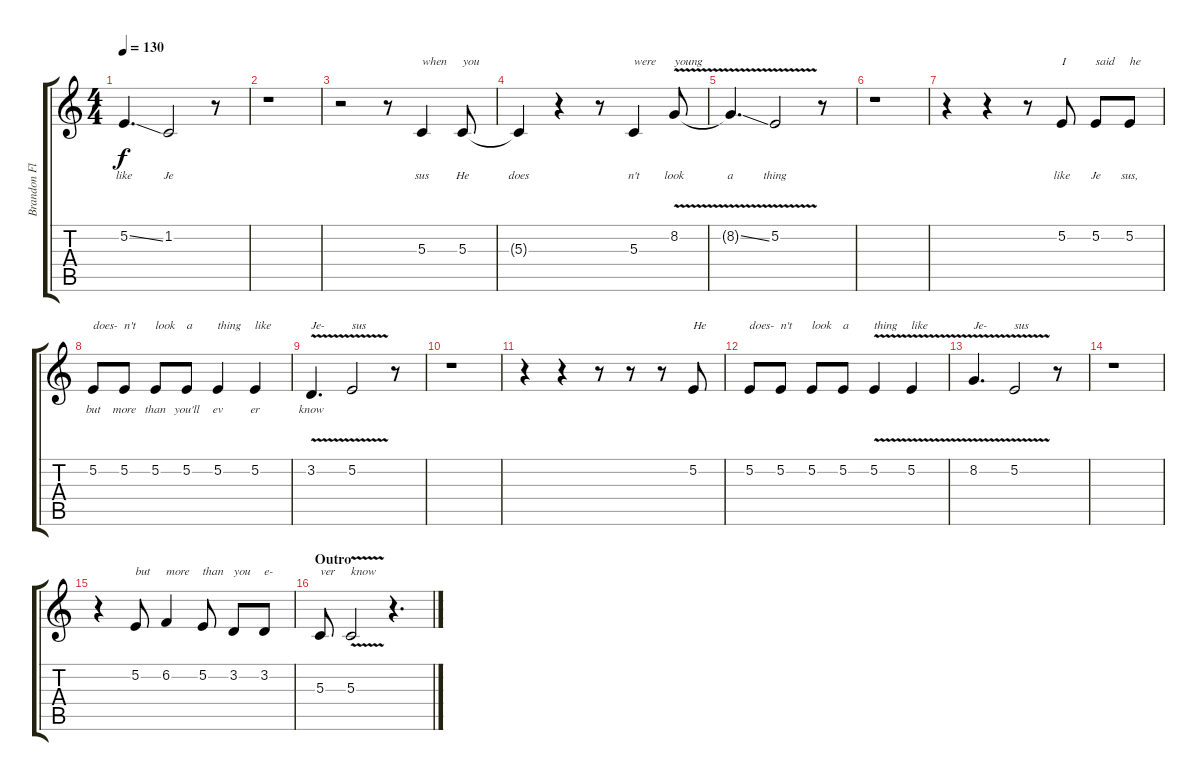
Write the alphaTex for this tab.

\track ("Brandon Flowers (Vox)" "Brandon Fl") {instrument steeldrums}
\staff {score tabs}
\tuning (E4 B3 G3 D3 A2 E2) {hide}
\ts (4 4)
\tempo 130
\clef g2
\ks c
5.2{ss t}.4{d lyrics (0 "like") lyrics (1 "") lyrics (2 "") lyrics (3 "") lyrics (4 "") dy f} 1.2.2{lyrics (0 "Je") lyrics (1 "") lyrics (2 "") lyrics (3 "") lyrics (4 "")} r.8 |
r.1 |
r.2 r.8 5.3.4{txt "when" lyrics (0 "sus") lyrics (1 "") lyrics (2 "") lyrics (3 "") lyrics (4 "")} 5.3.8{txt "you" lyrics (0 "He") lyrics (1 "") lyrics (2 "") lyrics (3 "") lyrics (4 "")} |
5.3{t}.4{lyrics (0 "does") lyrics (1 "") lyrics (2 "") lyrics (3 "") lyrics (4 "")} r.4 r.8 5.3.4{txt "were" lyrics (0 "n't") lyrics (1 "") lyrics (2 "") lyrics (3 "") lyrics (4 "")} 8.2{v}.8{txt "young" lyrics (0 "look") lyrics (1 "") lyrics (2 "") lyrics (3 "") lyrics (4 "")} |
8.2{v ss t}.4{d lyrics (0 "a") lyrics (1 "") lyrics (2 "") lyrics (3 "") lyrics (4 "")} 5.2{v}.2{lyrics (0 "thing") lyrics (1 "") lyrics (2 "") lyrics (3 "") lyrics (4 "")} r.8 |
r.1 |
r.4 r.4 r.8 5.2.8{txt "I" lyrics (0 "like") lyrics (1 "") lyrics (2 "") lyrics (3 "") lyrics (4 "")} 5.2.8{txt "said" lyrics (0 "Je") lyrics (1 "") lyrics (2 "") lyrics (3 "") lyrics (4 "")} 5.2.8{txt "he" lyrics (0 "sus,") lyrics (1 "") lyrics (2 "") lyrics (3 "") lyrics (4 "")} |
5.2.8{txt "does-" lyrics (0 "but") lyrics (1 "") lyrics (2 "") lyrics (3 "") lyrics (4 "")} 5.2.8{txt "n't" lyrics (0 "more") lyrics (1 "") lyrics (2 "") lyrics (3 "") lyrics (4 "")} 5.2.8{txt "look" lyrics (0 "than") lyrics (1 "") lyrics (2 "") lyrics (3 "") lyrics (4 "")} 5.2.8{txt "a" lyrics (0 "you'll") lyrics (1 "") lyrics (2 "") lyrics (3 "") lyrics (4 "")} 5.2.4{txt "thing" lyrics (0 "ev") lyrics (1 "") lyrics (2 "") lyrics (3 "") lyrics (4 "")} 5.2.4{txt "like" lyrics (0 "er") lyrics (1 "") lyrics (2 "") lyrics (3 "") lyrics (4 "")} |
3.2{v}.4{d txt "Je-" lyrics (0 "know") lyrics (1 "") lyrics (2 "") lyrics (3 "") lyrics (4 "")} 5.2{v}.2{txt "sus"} r.8 |
r.1 |
r.4 r.4 r.8 r.8 r.8 5.2.8{txt "He"} |
5.2.8{txt "does-"} 5.2.8{txt "n't"} 5.2.8{txt "look"} 5.2.8{txt "a"} 5.2{v}.4{txt "thing"} 5.2{v}.4{txt "like"} |
8.2{v}.4{d txt "Je-"} 5.2{v}.2{txt "sus"} r.8 |
r.1 |
r.4 5.2.8{txt "but"} 6.2.4{txt "more"} 5.2.8{txt "than"} 3.2.8{txt "you"} 3.2.8{txt "e-"} |
\section ("" "Outro")
5.3.8{txt "ver"} 5.3{v}.2{txt "know"} r.4{d}
